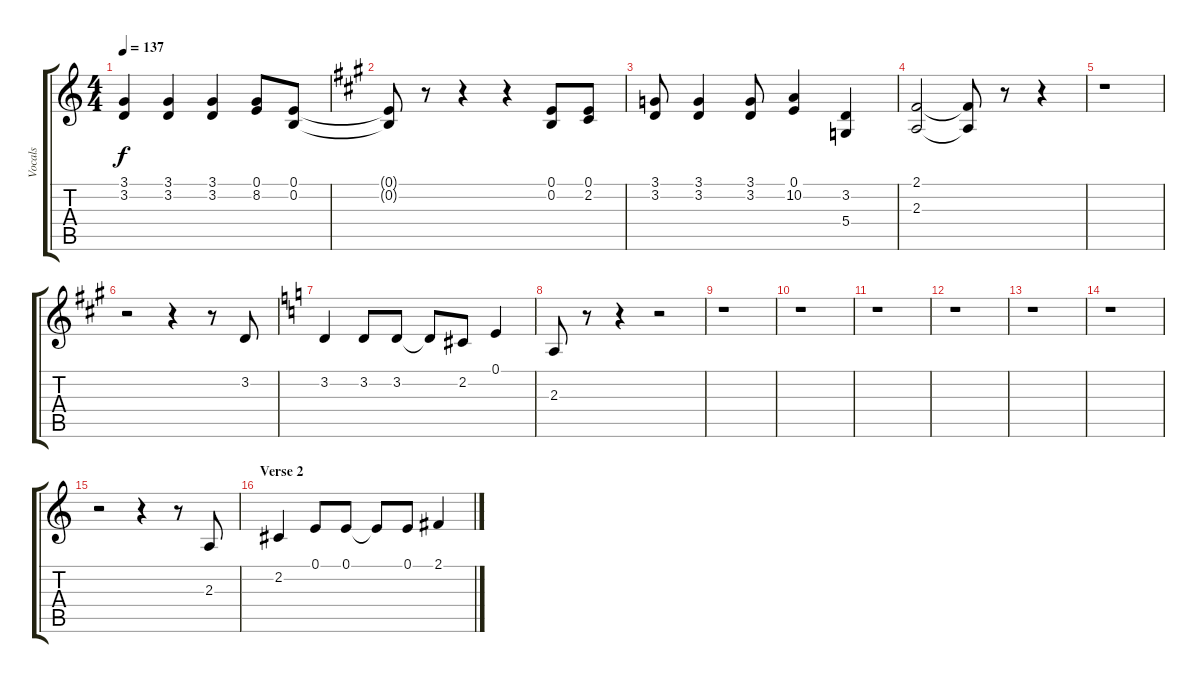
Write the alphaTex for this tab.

\track ("Vocals" "Vocals") {instrument altosax}
\staff {score tabs}
\tuning (E4 B3 G3 D3 A2 E2) {hide}
\ts (4 4)
\tempo 137
\clef g2
\ks c
(3.1 3.2).4{dy f} (3.1 3.2).4 (3.1 3.2).4 (0.1 8.2).8 (0.1 0.2).8 |
\ks a
(0.1{t} 0.2{t}).8 r.8 r.4 r.4 (0.1 0.2).8 (0.1 2.2).8 |
(3.1 3.2).8 (3.1 3.2).4 (3.1 3.2).8 (0.1 10.2).4 (3.2 5.4).4 |
(2.1 2.3).2 (2.1{t} 2.3{t}).8 r.8 r.4 |
r.1 |
r.2 r.4 r.8 3.2.8 |
\ks c
3.2.4 3.2.8 3.2.8 3.2{t}.8 2.2.8 0.1.4 |
2.3.8 r.8 r.4 r.2 |
r.1 |
r.1 |
r.1 |
r.1 |
r.1 |
r.1 |
r.2 r.4 r.8 2.3.8 |
\section ("" "Verse 2")
2.2.4 0.1.8 0.1.8 0.1{t}.8 0.1.8 2.1.4
